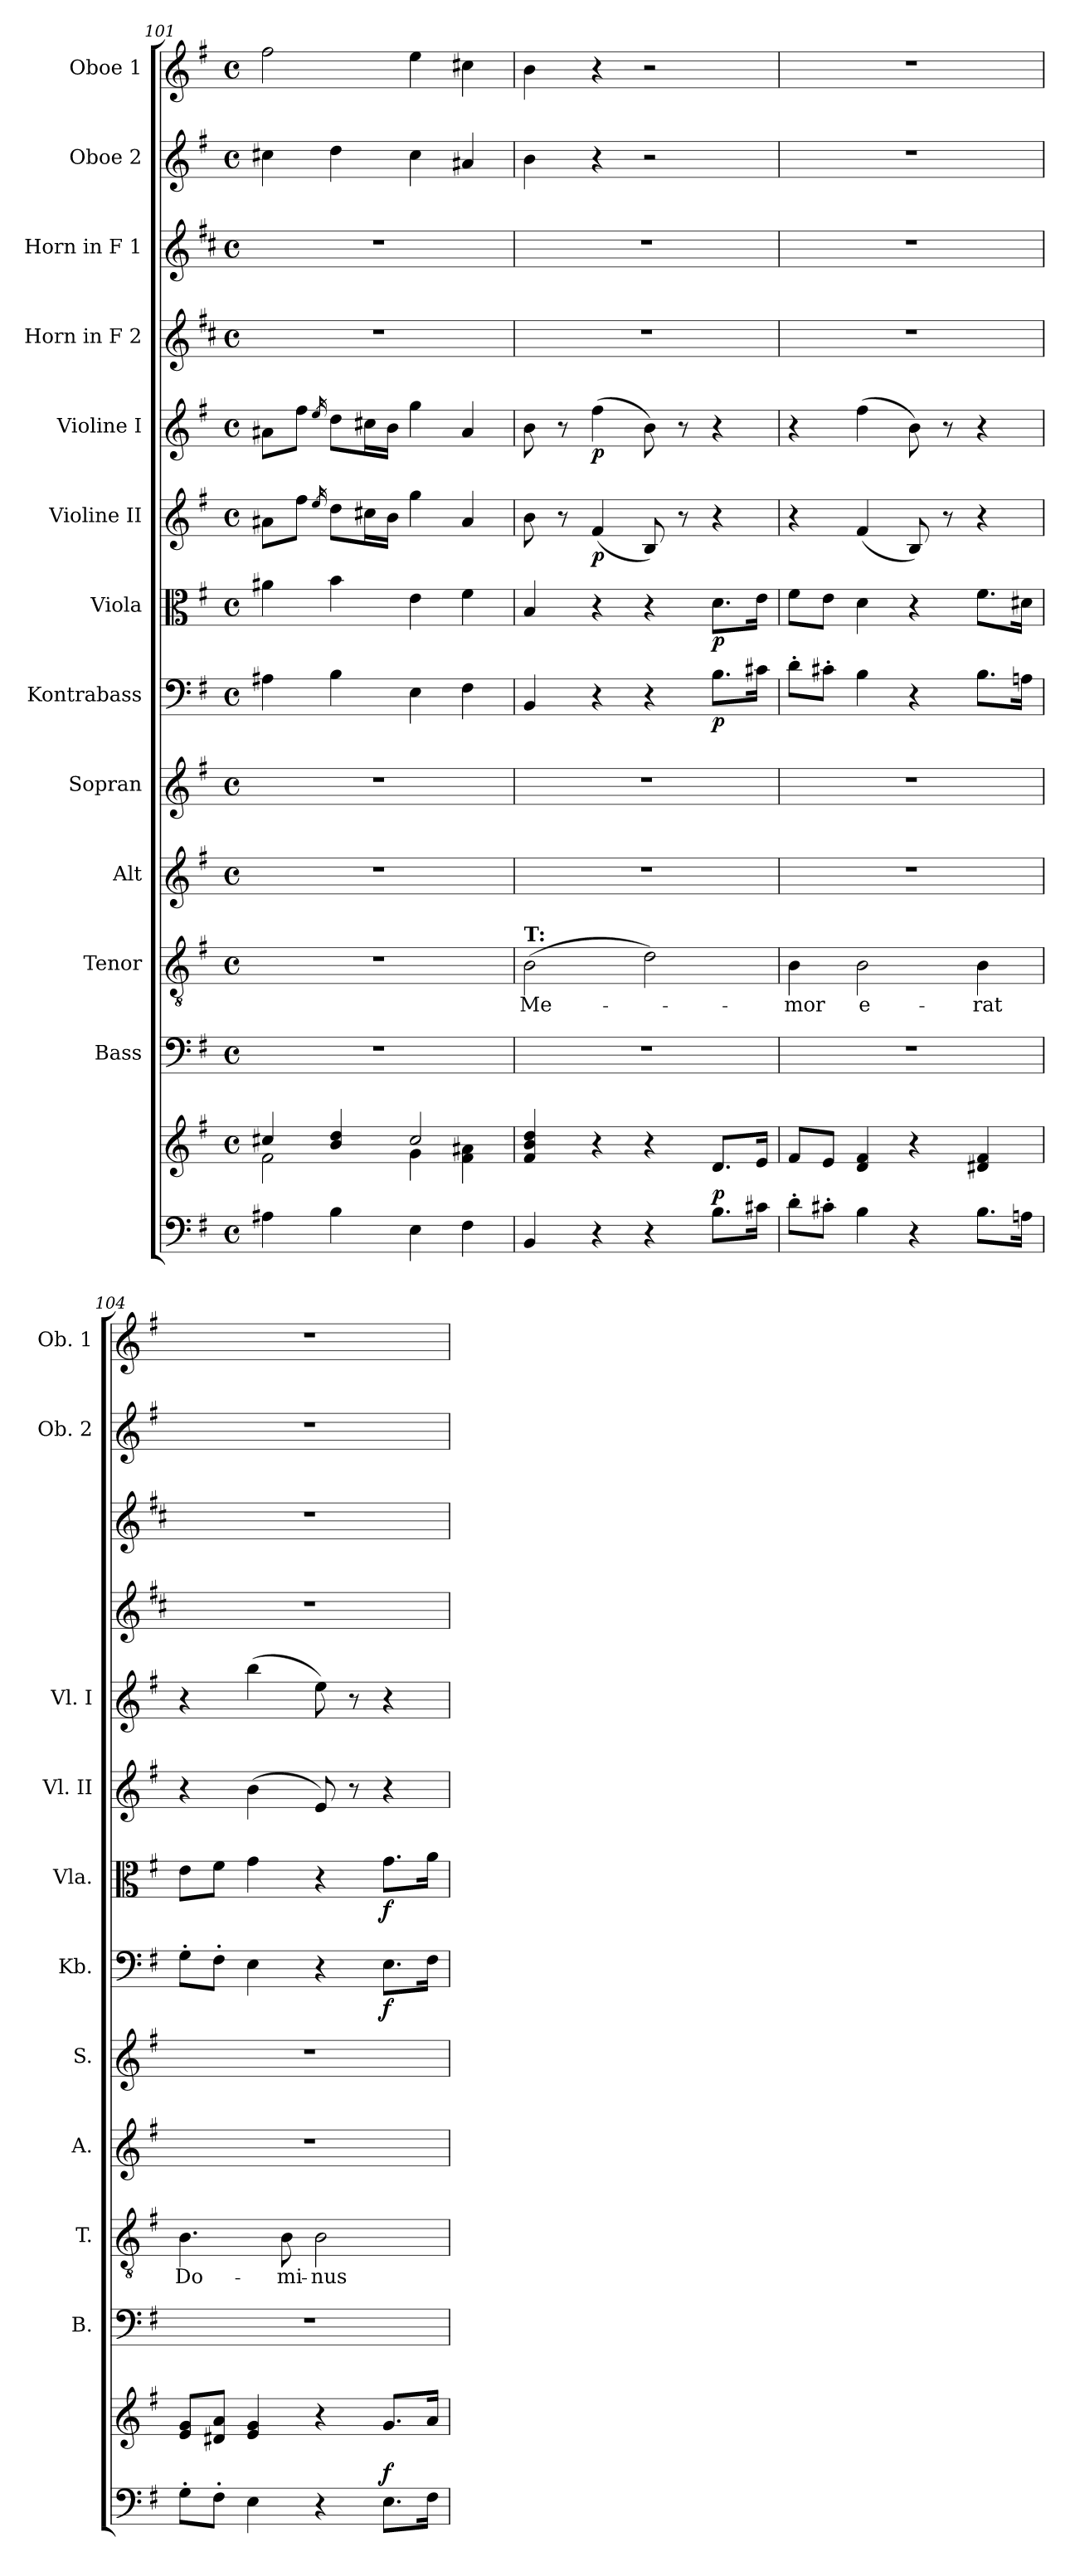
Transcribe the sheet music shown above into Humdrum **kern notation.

**kern	**kern	**dynam	**kern	**kern	**text	**kern	**kern	**kern	**dynam	**kern	**dynam	**kern	**dynam	**kern	**dynam	**kern	**kern	**kern	**kern
*part13	*part13	*part13	*part12	*part11	*part11	*part10	*part9	*part8	*part8	*part7	*part7	*part6	*part6	*part5	*part5	*part4	*part3	*part2	*part1
*staff14	*staff13	*staff13/14	*staff12	*staff11	*staff11	*staff10	*staff9	*staff8	*staff8	*staff7	*staff7	*staff6	*staff6	*staff5	*staff5	*staff4	*staff3	*staff2	*staff1
*	*	*	*I"Bass	*I"Tenor	*	*I"Alt	*I"Sopran	*I"Kontrabass	*	*I"Viola	*	*I"Violine II	*	*I"Violine I	*	*I"Horn in F 2	*I"Horn in F 1	*I"Oboe 2	*I"Oboe 1
*	*	*	*I'B.	*I'T.	*	*I'A.	*I'S.	*I'Kb.	*	*I'Vla.	*	*I'Vl. II	*	*I'Vl. I	*	*	*	*I'Ob. 2	*I'Ob. 1
*clefF4	*clefG2	*	*clefF4	*clefGv2	*	*clefG2	*clefG2	*clefF4	*	*clefC3	*	*clefG2	*	*clefG2	*	*clefG2	*clefG2	*clefG2	*clefG2
*	*	*	*	*	*	*	*	*ITrd7c12	*	*	*	*	*	*	*	*ITrd4c7	*ITrd4c7	*	*
*k[f#]	*k[f#]	*	*k[f#]	*k[f#]	*	*k[f#]	*k[f#]	*k[f#]	*	*k[f#]	*	*k[f#]	*	*k[f#]	*	*k[f#]	*k[f#]	*k[f#]	*k[f#]
*G:	*G:	*	*G:	*G:	*	*G:	*G:	*G:	*	*G:	*	*G:	*	*G:	*	*G:	*G:	*G:	*G:
*M4/4	*M4/4	*	*M4/4	*M4/4	*	*M4/4	*M4/4	*M4/4	*	*M4/4	*	*M4/4	*	*M4/4	*	*M4/4	*M4/4	*M4/4	*M4/4
*met(c)	*met(c)	*	*met(c)	*met(c)	*	*met(c)	*met(c)	*met(c)	*	*met(c)	*	*met(c)	*	*met(c)	*	*met(c)	*met(c)	*met(c)	*met(c)
=101	=101	=101	=101	=101	=101	=101	=101	=101	=101	=101	=101	=101	=101	=101	=101	=101	=101	=101	=101
*	*^	*	*	*	*	*	*	*	*	*	*	*	*	*	*	*	*	*	*
4A#X\	4cc#X/	2f#\	.	1r	1r	.	1r	1r	4AA#X\	.	4a#X\	.	8a#X\L	.	8a#X\L	.	1r	1r	4cc#X\	2ff#\
.	.	.	.	.	.	.	.	.	.	.	.	.	8ff#\J	.	8ff#\J	.	.	.	.	.
.	.	.	.	.	.	.	.	.	.	.	.	.	16qee/	.	16qee/	.	.	.	.	.
4B\	4b/ 4dd/	.	.	.	.	.	.	.	4BB\	.	4b\	.	8dd\L	.	8dd\L	.	.	.	4dd\	.
.	.	.	.	.	.	.	.	.	.	.	.	.	16cc#X\L	.	16cc#X\L	.	.	.	.	.
.	.	.	.	.	.	.	.	.	.	.	.	.	16b\JJ	.	16b\JJ	.	.	.	.	.
4E\	2cc#/	4g\	.	.	.	.	.	.	4EE\	.	4e\	.	4gg\	.	4gg\	.	.	.	4cc#\	4ee\
4F#\	.	4f#\ 4a#X\	.	.	.	.	.	.	4FF#\	.	4f#\	.	4a#/	.	4a#/	.	.	.	4a#X/	4cc#X\
!!LO:PB:g=z
=102	=102	=102	=102	=102	=102	=102	=102	=102	=102	=102	=102	=102	=102	=102	=102	=102	=102	=102	=102	=102
!	!	!	!	!	!LO:TX:a:B:t=T&colon;	!	!	!	!	!	!	!	!	!	!	!	!	!	!	!
!	!	!	!	!	!	!LO:LY:b	!	!	!	!	!	!	!	!	!	!	!	!	!	!
*	*v	*v	*	*	*	*	*	*	*	*	*	*	*	*	*	*	*	*	*	*
4BB/	4f#/ 4b/ 4dd/	.	1r	(>2B\	Me-	1r	1r	4BBB/	.	4B/	.	8b\	.	8b\	.	1r	1r	4b\	4b\
.	.	.	.	.	.	.	.	.	.	.	.	8r	.	8r	.	.	.	.	.
!	!	!	!	!	!	!	!	!	!	!	!	!	!LO:DY:b	!	!LO:DY:b	!	!	!	!
4r	4r	.	.	.	.	.	.	4r	.	4r	.	(<4f#/	p	(>4ff#\	p	.	.	4r	4r
4r	4r	.	.	2d\)	.	.	.	4r	.	4r	.	8B/)	.	8b\)	.	.	.	2r	2r
.	.	.	.	.	.	.	.	.	.	.	.	8r	.	8r	.	.	.	.	.
!	!	!LO:DY:a=2	!	!	!	!	!	!	!LO:DY:b	!	!LO:DY:b	!	!	!	!	!	!	!	!
8.B\L	8.d/L	p	.	.	.	.	.	8.BB\L	p	8.d\L	p	4r	.	4r	.	.	.	.	.
16c#X\Jk	16e/Jk	.	.	.	.	.	.	16C#X\Jk	.	16e\Jk	.	.	.	.	.	.	.	.	.
=103	=103	=103	=103	=103	=103	=103	=103	=103	=103	=103	=103	=103	=103	=103	=103	=103	=103	=103	=103
!	!	!	!	!	!LO:LY:b	!	!	!	!	!	!	!	!	!	!	!	!	!	!
8d'>\L	8f#/L	.	1r	4B\	-mor	1r	1r	8D'>\L	.	8f#\L	.	4r	.	4r	.	1r	1r	1r	1r
8c#X'>\J	8e/J	.	.	.	.	.	.	8C#X'>\J	.	8e\J	.	.	.	.	.	.	.	.	.
!	!	!	!	!	!LO:LY:b	!	!	!	!	!	!	!	!	!	!	!	!	!	!
4B\	4d/ 4f#/	.	.	2B\	e-	.	.	4BB\	.	4d\	.	(<4f#/	.	(>4ff#\	.	.	.	.	.
4r	4r	.	.	.	.	.	.	4r	.	4r	.	8B/)	.	8b\)	.	.	.	.	.
.	.	.	.	.	.	.	.	.	.	.	.	8r	.	8r	.	.	.	.	.
!	!	!	!	!	!LO:LY:b	!	!	!	!	!	!	!	!	!	!	!	!	!	!
8.B\L	4d#X/ 4f#/	.	.	4B\	-rat	.	.	8.BB\L	.	8.f#\L	.	4r	.	4r	.	.	.	.	.
16An\Jk	.	.	.	.	.	.	.	16AAn\Jk	.	16d#X\Jk	.	.	.	.	.	.	.	.	.
=104	=104	=104	=104	=104	=104	=104	=104	=104	=104	=104	=104	=104	=104	=104	=104	=104	=104	=104	=104
!	!	!	!	!	!LO:LY:b	!	!	!	!	!	!	!	!	!	!	!	!	!	!
8G'>\L	8e/ 8g/L	.	1r	4.B\	Do-	1r	1r	8GG'>\L	.	8e\L	.	4r	.	4r	.	1r	1r	1r	1r
8F#'>\J	8d#X/ 8a/J	.	.	.	.	.	.	8FF#'>\J	.	8f#\J	.	.	.	.	.	.	.	.	.
4E\	4e/ 4g/	.	.	.	.	.	.	4EE\	.	4g\	.	(>4b\	.	(>4bb\	.	.	.	.	.
!	!	!	!	!	!LO:LY:b	!	!	!	!	!	!	!	!	!	!	!	!	!	!
.	.	.	.	8B\	-mi-	.	.	.	.	.	.	.	.	.	.	.	.	.	.
!	!	!	!	!	!LO:LY:b	!	!	!	!	!	!	!	!	!	!	!	!	!	!
4r	4r	.	.	2B\	-nus	.	.	4r	.	4r	.	8e/)	.	8ee\)	.	.	.	.	.
.	.	.	.	.	.	.	.	.	.	.	.	8r	.	8r	.	.	.	.	.
!	!	!LO:DY:a=2	!	!	!	!	!	!	!LO:DY:b	!	!LO:DY:b	!	!	!	!	!	!	!	!
8.E\L	8.g/L	f	.	.	.	.	.	8.EE\L	f	8.g\L	f	4r	.	4r	.	.	.	.	.
16F#\Jk	16a/Jk	.	.	.	.	.	.	16FF#\Jk	.	16a\Jk	.	.	.	.	.	.	.	.	.
=	=	=	=	=	=	=	=	=	=	=	=	=	=	=	=	=	=	=	=
*-	*-	*-	*-	*-	*-	*-	*-	*-	*-	*-	*-	*-	*-	*-	*-	*-	*-	*-	*-
